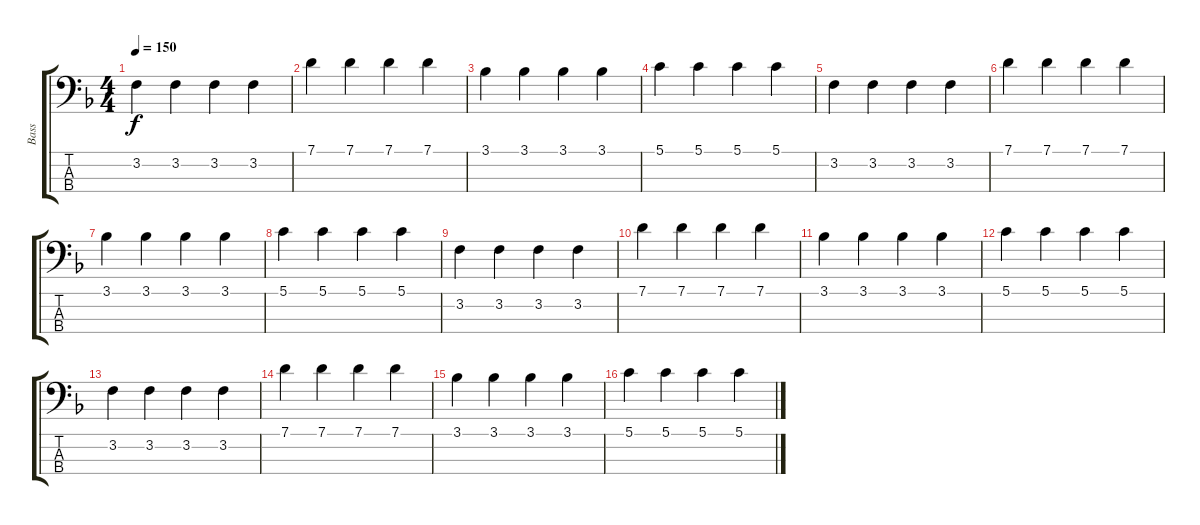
\track ("Bass" "Bass") {instrument electricbassfinger}
\staff {score tabs}
\tuning (G2 D2 A1 E1) {hide}
\ts (4 4)
\tempo 150
\clef f4
\ks f
3.2.4{dy f} 3.2.4 3.2.4 3.2.4 |
7.1.4 7.1.4 7.1.4 7.1.4 |
3.1.4 3.1.4 3.1.4 3.1.4 |
5.1.4 5.1.4 5.1.4 5.1.4 |
3.2.4 3.2.4 3.2.4 3.2.4 |
7.1.4 7.1.4 7.1.4 7.1.4 |
3.1.4 3.1.4 3.1.4 3.1.4 |
5.1.4 5.1.4 5.1.4 5.1.4 |
3.2.4 3.2.4 3.2.4 3.2.4 |
7.1.4 7.1.4 7.1.4 7.1.4 |
3.1.4 3.1.4 3.1.4 3.1.4 |
5.1.4 5.1.4 5.1.4 5.1.4 |
3.2.4 3.2.4 3.2.4 3.2.4 |
7.1.4 7.1.4 7.1.4 7.1.4 |
3.1.4 3.1.4 3.1.4 3.1.4 |
5.1.4 5.1.4 5.1.4 5.1.4
